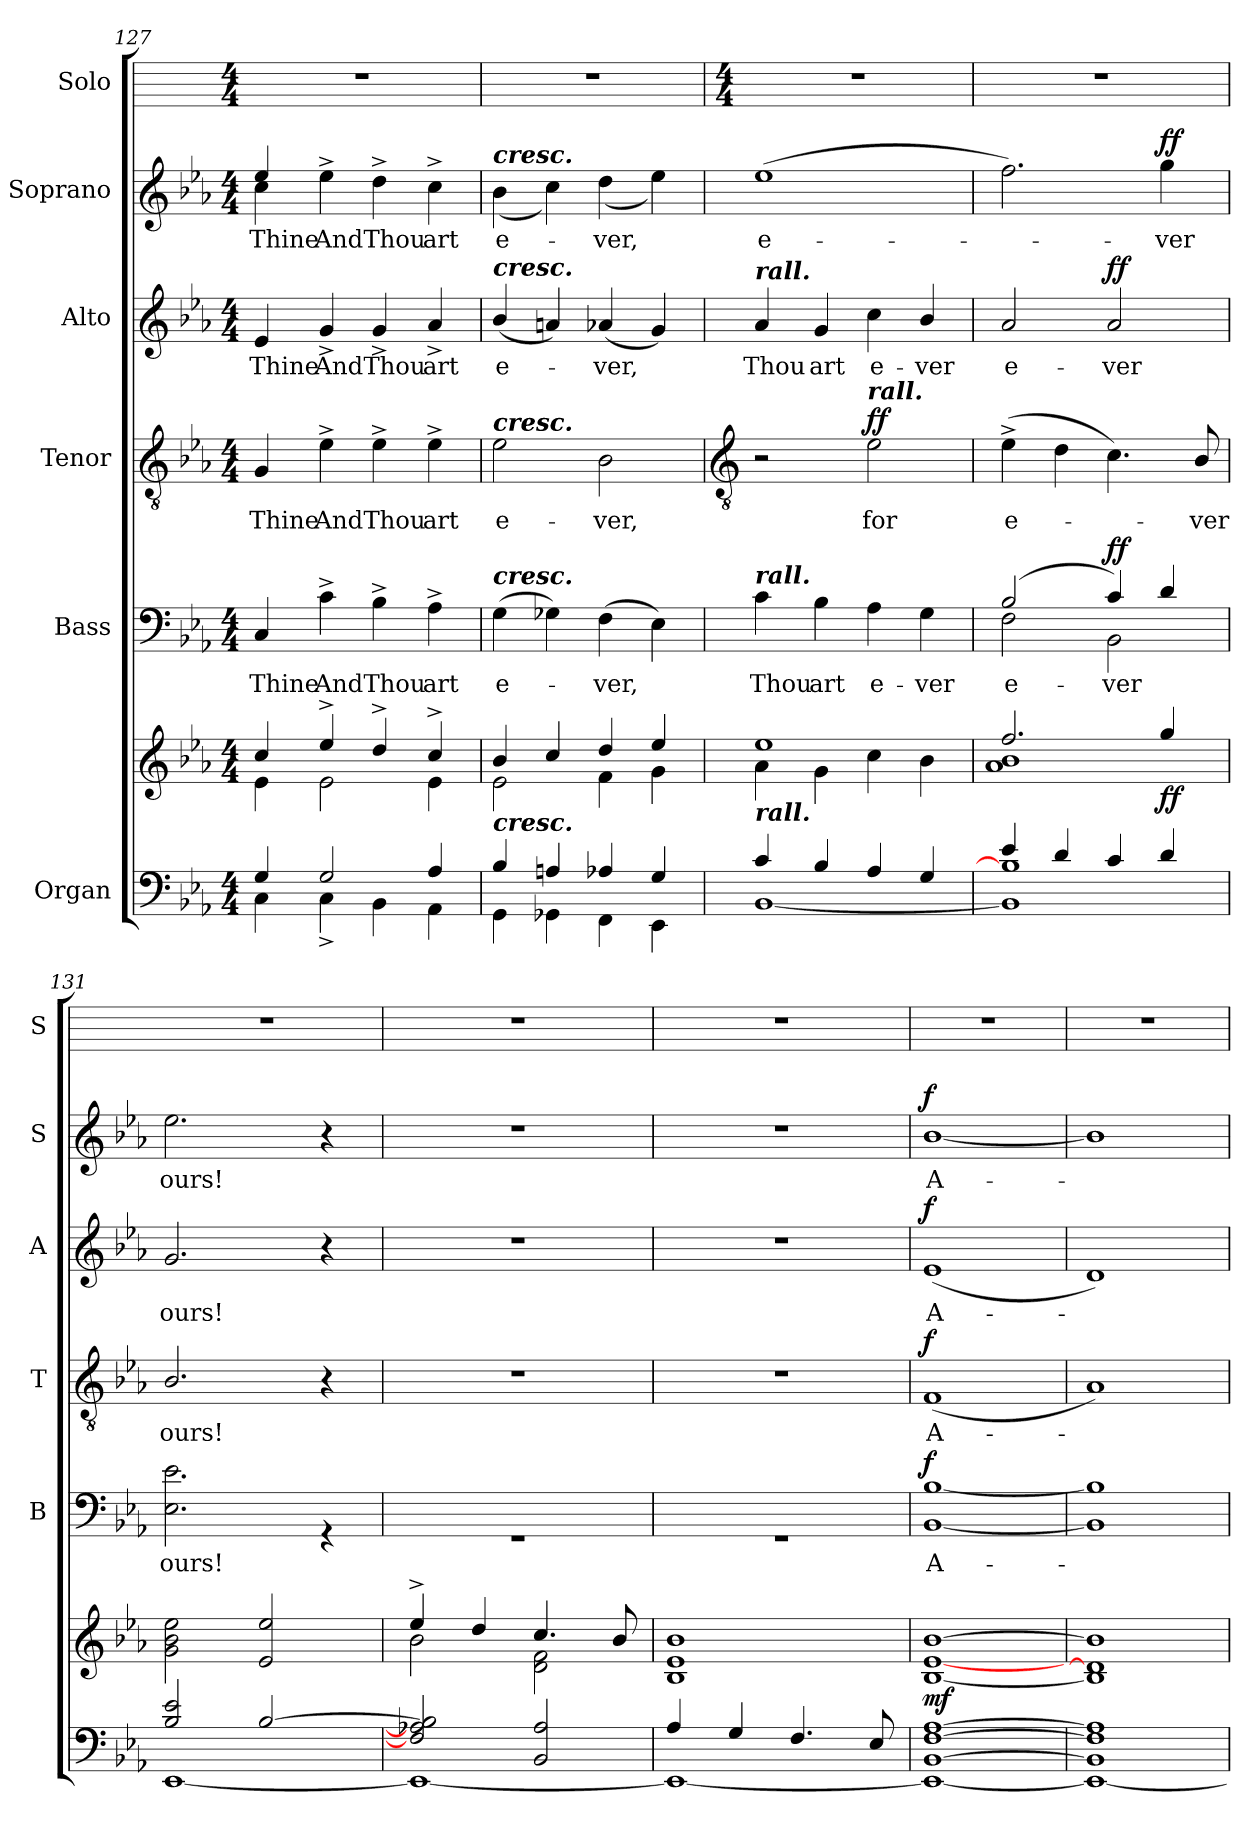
**kern	**kern	**dynam	**kern	**text	**dynam	**kern	**text	**dynam	**kern	**text	**dynam	**kern	**text	**dynam	**kern
*part6	*part6	*part6	*part5	*part5	*part5	*part4	*part4	*part4	*part3	*part3	*part3	*part2	*part2	*part2	*part1
*staff7	*staff6	*staff6/7	*staff5	*staff5	*staff5	*staff4	*staff4	*staff4	*staff3	*staff3	*staff3	*staff2	*staff2	*staff2	*staff1
*I"Organ	*	*	*I"Bass	*	*	*I"Tenor	*	*	*I"Alto	*	*	*I"Soprano	*	*	*I"Solo
*	*	*	*I'B	*	*	*I'T	*	*	*I'A	*	*	*I'S	*	*	*I'S
*clefF4	*clefG2	*	*clefF4	*	*	*clefGv2	*	*	*clefG2	*	*	*clefG2	*	*	*
*k[b-e-a-]	*k[b-e-a-]	*	*k[b-e-a-]	*	*	*k[b-e-a-]	*	*	*k[b-e-a-]	*	*	*k[b-e-a-]	*	*	*
*E-:	*E-:	*	*E-:	*	*	*E-:	*	*	*E-:	*	*	*E-:	*	*	*
*M4/4	*M4/4	*	*M4/4	*	*	*M4/4	*	*	*M4/4	*	*	*M4/4	*	*	*M4/4
=127	=127	=127	=127	=127	=127	=127	=127	=127	=127	=127	=127	=127	=127	=127	=127
*^	*^	*	*	*	*	*	*	*	*	*	*	*	*	*	*
!	!	!	!	!	!	!LO:LY:b	!	!	!LO:LY:b	!	!	!LO:LY:b	!	!	!LO:LY:a	!	!
*	*	*	*	*	*	*	*	*	*	*	*	*	*	*^	*	*	*
!	!	!	!	!	!	!	!	!	!	!	!	!	!	!	!	!LO:LY:b	!	!
4G/	4C\	4cc/	4e-\	.	4C	Thine	.	4G	Thine	.	4e-	Thine	.	4ee-/	4cc	Thine	.	1r
!	!	!	!	!	!	!LO:LY:b	!	!	!LO:LY:b	!	!	!LO:LY:b	!	!	!	!LO:LY:b	!	!
2G/	4C^\	4ee-^/	2e-\	.	4c^	And	.	4e-^	And	.	4g^	And	.	2.ryy	4ee-^	And	.	.
!	!	!	!	!	!	!LO:LY:b	!	!	!LO:LY:b	!	!	!LO:LY:b	!	!	!	!LO:LY:b	!	!
.	4BB-\	4dd^/	.	.	4B-^	Thou	.	4e-^	Thou	.	4g^	Thou	.	.	4dd^	Thou	.	.
!	!	!	!	!	!	!LO:LY:b	!	!	!LO:LY:b	!	!	!LO:LY:b	!	!	!	!LO:LY:b	!	!
4A-/	4AA-\	4cc^/	4e-\	.	4A-^	art	.	4e-^	art	.	4a-^	art	.	.	4cc^	art	.	.
=128	=128	=128	=128	=128	=128	=128	=128	=128	=128	=128	=128	=128	=128	=128	=128	=128	=128	=128
!	!	!	!	!	!	!	!	!	!	!	!	!	!	!LO:TX:a:Bi:t=cresc.	!	!	!	!
!	!	!	!	!	!	!	!	!	!	!	!LO:TX:a:Bi:t=cresc.	!	!	!	!	!	!	!
!	!	!	!	!	!	!	!	!LO:TX:a:Bi:t=cresc.	!	!	!	!	!	!	!	!	!	!
!	!	!	!	!	!LO:TX:a:Bi:t=cresc.	!	!	!	!	!	!	!	!	!	!	!	!	!
!	!	!LO:TX:b:Bi:t=cresc.	!	!	!	!	!	!	!	!	!	!	!	!	!	!	!	!
!	!	!	!	!	!	!LO:LY:b	!	!	!LO:LY:b	!	!	!LO:LY:b	!	!	!	!LO:LY:b	!	!
4B-/	4GG\	4b-/	2e-\	.	(>4G	e-	.	2e-	e-	.	(<4b-/	e-	.	1ryy	(>4b-	e-	.	1r
4An/	4GG-X\	4cc/	.	.	4G-X)	.	.	.	.	.	4an)	.	.	.	4cc)	.	.	.
!	!	!	!	!	!	!LO:LY:b	!	!	!LO:LY:b	!	!	!LO:LY:b	!	!	!	!LO:LY:b	!	!
4A-X/	4FF\	4dd/	4f\	.	(>4F	ver,	.	2B-	-ver,	.	(<4a-X	ver,	.	.	(>4dd	ver,	.	.
4G/	4EE-\	4ee-/	4g\	.	4E-)	.	.	.	.	.	4g)	.	.	.	4ee-)	.	.	.
*	*	*	*	*	*	*	*	*	*	*	*	*	*	*v	*v	*	*	*
!!LO:LB:g=z
=129	=129	=129	=129	=129	=129	=129	=129	=129	=129	=129	=129	=129	=129	=129	=129	=129	=129
*	*	*	*	*	*	*	*	*clefGv2	*	*	*	*	*	*	*	*	*
*	*	*	*	*	*	*	*	*	*	*	*	*	*	*	*	*	*M4/4
*	*	*	*	*	*^	*	*	*	*	*	*	*	*	*^	*	*	*
!	!	!	!	!	!	!	!	!	!	!	!	!	!	!	!LO:TX:a:Bi:t=rall.	!	!	!	!
!	!	!	!	!	!	!	!	!	!	!	!	!LO:TX:a:Bi:t=rall.	!	!	!	!	!	!	!
!	!	!	!	!	!LO:TX:a:Bi:t=rall.	!	!	!	!	!	!	!	!	!	!	!	!	!	!
!	!	!LO:TX:b:Bi:t=rall.	!	!	!	!	!	!	!	!	!	!	!	!	!	!	!	!	!
!	!	!	!	!	!	!	!LO:LY:b	!	!	!	!	!	!LO:LY:b	!	!	!	!LO:LY:b	!	!
*	*	*	*	*	*	*	*	*	*	*	*	*	*	*	*v	*v	*	*	*
4c/	[1BB-\	1ee-/	4a-\	.	1ryy	4c	Thou	.	2r	.	.	4a-	Thou	.	(>1ee-	e-	.	1r
!	!	!	!	!	!	!	!LO:LY:b	!	!	!	!	!	!LO:LY:b	!	!	!	!	!
4B-/	.	.	4g\	.	.	4B-	art	.	.	.	.	4g	art	.	.	.	.	.
!	!	!	!	!	!	!	!	!	!LO:TX:a:Bi:t=rall.	!	!	!	!	!	!	!	!	!
!	!	!	!	!	!	!	!LO:LY:b	!	!	!LO:LY:b	!LO:DY:b	!	!LO:LY:b	!	!	!	!	!
4A-/	.	.	4cc\	.	.	4A-	e-	.	2e-	for	ff	4cc	e-	.	.	.	.	.
!	!	!	!	!	!	!	!LO:LY:b	!	!	!	!	!	!LO:LY:b	!	!	!	!	!
4G/	.	.	4b-\	.	.	4G	-ver	.	.	.	.	4b-/	-ver	.	.	.	.	.
=130	=130	=130	=130	=130	=130	=130	=130	=130	=130	=130	=130	=130	=130	=130	=130	=130	=130	=130
!	!	!	!	!	!	!	!LO:LY:b	!	!	!LO:LY:b	!	!	!LO:LY:b	!	!	!	!	!
4e-/	1BB-\] 1B-\]	2.ff/	1a-\ 1b-\	.	(>2B-	2F	e-	.	(>4e-^	e-	.	2a-	e-	.	2.ff)	.	.	1r
4d/	.	.	.	.	.	.	.	.	4d	.	.	.	.	.	.	.	.	.
!	!	!	!	!	!	!	!LO:LY:b	!LO:DY:b	!	!	!	!	!LO:LY:b	!LO:DY:b	!	!	!	!
4c/	.	.	.	.	4c)	2BB-\	ver	ff	4.c)	.	.	2a-	ver	ff	.	.	.	.
!	!	!	!	!LO:DY:b	!	!	!	!	!	!	!	!	!	!	!	!LO:LY:b	!LO:DY:b	!
4d/	.	4gg/	.	ff	4d	.	.	.	.	.	.	.	.	.	4gg	ver	ff	.
!	!	!	!	!	!	!	!	!	!	!LO:LY:b	!	!	!	!	!	!	!	!
.	.	.	.	.	.	.	.	.	8B-/	ver	.	.	.	.	.	.	.	.
=131	=131	=131	=131	=131	=131	=131	=131	=131	=131	=131	=131	=131	=131	=131	=131	=131	=131	=131
!	!	!	!	!	!	!	!LO:LY:b	!	!	!LO:LY:b	!	!	!LO:LY:b	!	!	!LO:LY:b	!	!
2B-/ 2e-/	[1EE-\	1ryy	2g\ 2b-\ 2ee-\	.	1ryy	2.E- 2.e-	ours!	.	2.B-/	ours!	.	2.g	ours!	.	2.ee-	ours!	.	1r
[2B-/	.	.	2e-/ 2ee-/	.	.	.	.	.	.	.	.	.	.	.	.	.	.	.
.	.	.	.	.	.	4r	.	.	4r	.	.	4r	.	.	4r	.	.	.
=132	=132	=132	=132	=132	=132	=132	=132	=132	=132	=132	=132	=132	=132	=132	=132	=132	=132	=132
2F/] 2A-X/] 2B-/]	1EE-\_	4ee-^/	2b-\	.	1ryy	1r	.	.	1r	.	.	1r	.	.	1r	.	.	1r
.	.	4dd/	.	.	.	.	.	.	.	.	.	.	.	.	.	.	.	.
2BB-/ 2A-/	.	4.cc/	2d\ 2f\	.	.	.	.	.	.	.	.	.	.	.	.	.	.	.
.	.	8b-/	.	.	.	.	.	.	.	.	.	.	.	.	.	.	.	.
=133	=133	=133	=133	=133	=133	=133	=133	=133	=133	=133	=133	=133	=133	=133	=133	=133	=133	=133
4A-/	1EE-\_	1b-/	1B-\ 1e-\	.	1ryy	1r	.	.	1r	.	.	1r	.	.	1r	.	.	1r
4G/	.	.	.	.	.	.	.	.	.	.	.	.	.	.	.	.	.	.
4.F/	.	.	.	.	.	.	.	.	.	.	.	.	.	.	.	.	.	.
8E-/	.	.	.	.	.	.	.	.	.	.	.	.	.	.	.	.	.	.
=134	=134	=134	=134	=134	=134	=134	=134	=134	=134	=134	=134	=134	=134	=134	=134	=134	=134	=134
!	!	!	!	!LO:DY:b	!	!	!LO:LY:b	!LO:DY:b	!	!LO:LY:b	!LO:DY:b	!	!LO:LY:b	!LO:DY:b	!	!LO:LY:b	!LO:DY:b	!
[1BB-/ [1F/ [1A-/	1EE-\_	[1b-/	[1B-\ [1e-\	mf	1ryy	[1BB-/ [1B-/	A-	f	(<1F/	A-	f	(<1e-/	A-	f	[1b-/	A-	f	1r
=135	=135	=135	=135	=135	=135	=135	=135	=135	=135	=135	=135	=135	=135	=135	=135	=135	=135	=135
1BB-/] 1F/] 1A-/]	1EE-\_	1b-/]	1B-\] 1d\]	.	1ryy	1BB-/] 1B-/]	.	.	1A-/)	.	.	1d/)	.	.	1b-/]	.	.	1r
*v	*v	*	*	*	*v	*v	*	*	*	*	*	*	*	*	*	*	*	*
*	*v	*v	*	*	*	*	*	*	*	*	*	*	*	*	*	*
=	=	=	=	=	=	=	=	=	=	=	=	=	=	=	=
*-	*-	*-	*-	*-	*-	*-	*-	*-	*-	*-	*-	*-	*-	*-	*-
